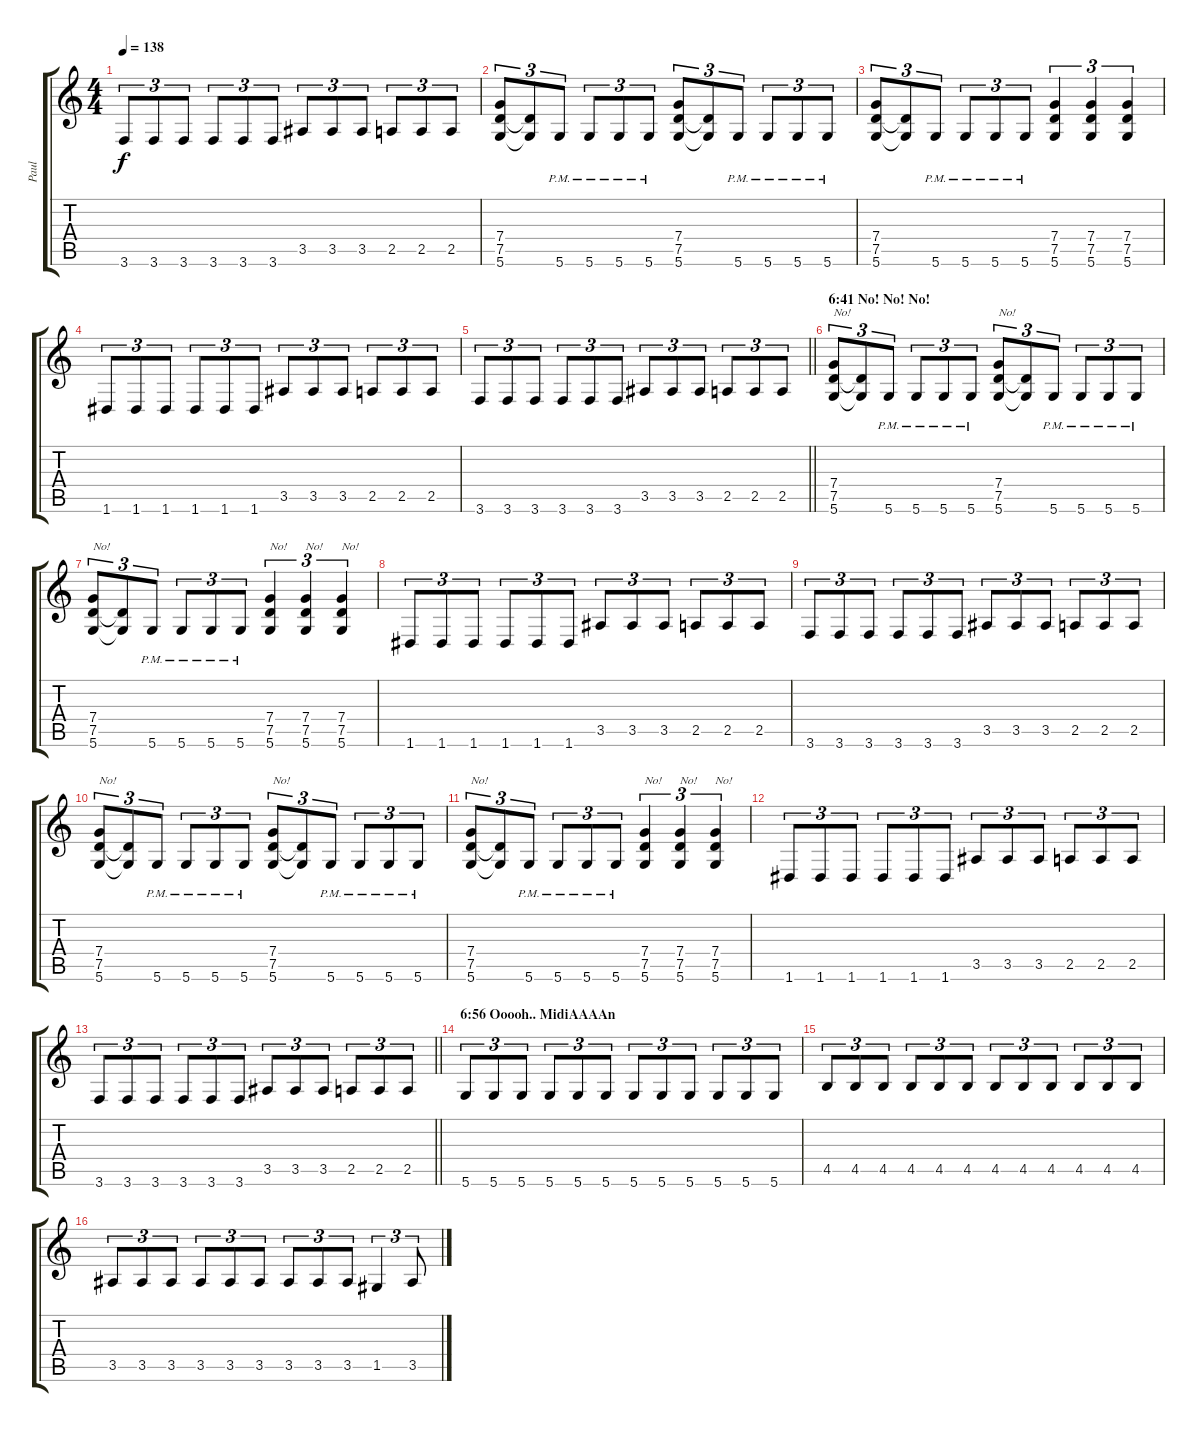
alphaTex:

\track ("Paul" "Paul") {instrument distortionguitar}
\staff {score tabs}
\tuning (D4 A3 F3 C3 G2 D2) {hide}
\ts (4 4)
\tempo 138
\clef g2
\ks c
3.6.8{tu (3 2) dy f} 3.6.8{tu (3 2)} 3.6.8{tu (3 2)} 3.6.8{tu (3 2)} 3.6.8{tu (3 2)} 3.6.8{tu (3 2)} 3.5.8{tu (3 2)} 3.5.8{tu (3 2)} 3.5.8{tu (3 2)} 2.5.8{tu (3 2)} 2.5.8{tu (3 2)} 2.5.8{tu (3 2)} |
(7.4 7.5 5.6).8{tu (3 2)} (7.5{t} 5.6{t}).8{tu (3 2)} 5.6{pm}.8{tu (3 2)} 5.6{pm}.8{tu (3 2)} 5.6{pm}.8{tu (3 2)} 5.6{pm}.8{tu (3 2)} (7.4 7.5 5.6).8{tu (3 2)} (7.5{t} 5.6{t}).8{tu (3 2)} 5.6{pm}.8{tu (3 2)} 5.6{pm}.8{tu (3 2)} 5.6{pm}.8{tu (3 2)} 5.6{pm}.8{tu (3 2)} |
(7.4 7.5 5.6).8{tu (3 2)} (7.5{t} 5.6{t}).8{tu (3 2)} 5.6{pm}.8{tu (3 2)} 5.6{pm}.8{tu (3 2)} 5.6{pm}.8{tu (3 2)} 5.6{pm}.8{tu (3 2)} (7.4 7.5 5.6).4{tu (3 2)} (7.4 7.5 5.6).4{tu (3 2)} (7.4 7.5 5.6).4{tu (3 2)} |
1.6.8{tu (3 2)} 1.6.8{tu (3 2)} 1.6.8{tu (3 2)} 1.6.8{tu (3 2)} 1.6.8{tu (3 2)} 1.6.8{tu (3 2)} 3.5.8{tu (3 2)} 3.5.8{tu (3 2)} 3.5.8{tu (3 2)} 2.5.8{tu (3 2)} 2.5.8{tu (3 2)} 2.5.8{tu (3 2)} |
\barLineRight lightlight
3.6.8{tu (3 2)} 3.6.8{tu (3 2)} 3.6.8{tu (3 2)} 3.6.8{tu (3 2)} 3.6.8{tu (3 2)} 3.6.8{tu (3 2)} 3.5.8{tu (3 2)} 3.5.8{tu (3 2)} 3.5.8{tu (3 2)} 2.5.8{tu (3 2)} 2.5.8{tu (3 2)} 2.5.8{tu (3 2)} |
\section ("" "6:41 No! No! No!")
(7.4 7.5 5.6).8{tu (3 2) txt "No!"} (7.5{t} 5.6{t}).8{tu (3 2)} 5.6{pm}.8{tu (3 2)} 5.6{pm}.8{tu (3 2)} 5.6{pm}.8{tu (3 2)} 5.6{pm}.8{tu (3 2)} (7.4 7.5 5.6).8{tu (3 2) txt "No!"} (7.5{t} 5.6{t}).8{tu (3 2)} 5.6{pm}.8{tu (3 2)} 5.6{pm}.8{tu (3 2)} 5.6{pm}.8{tu (3 2)} 5.6{pm}.8{tu (3 2)} |
(7.4 7.5 5.6).8{tu (3 2) txt "No!"} (7.5{t} 5.6{t}).8{tu (3 2)} 5.6{pm}.8{tu (3 2)} 5.6{pm}.8{tu (3 2)} 5.6{pm}.8{tu (3 2)} 5.6{pm}.8{tu (3 2)} (7.4 7.5 5.6).4{tu (3 2) txt "No!"} (7.4 7.5 5.6).4{tu (3 2) txt "No!"} (7.4 7.5 5.6).4{tu (3 2) txt "No!"} |
1.6.8{tu (3 2)} 1.6.8{tu (3 2)} 1.6.8{tu (3 2)} 1.6.8{tu (3 2)} 1.6.8{tu (3 2)} 1.6.8{tu (3 2)} 3.5.8{tu (3 2)} 3.5.8{tu (3 2)} 3.5.8{tu (3 2)} 2.5.8{tu (3 2)} 2.5.8{tu (3 2)} 2.5.8{tu (3 2)} |
3.6.8{tu (3 2)} 3.6.8{tu (3 2)} 3.6.8{tu (3 2)} 3.6.8{tu (3 2)} 3.6.8{tu (3 2)} 3.6.8{tu (3 2)} 3.5.8{tu (3 2)} 3.5.8{tu (3 2)} 3.5.8{tu (3 2)} 2.5.8{tu (3 2)} 2.5.8{tu (3 2)} 2.5.8{tu (3 2)} |
(7.4 7.5 5.6).8{tu (3 2) txt "No!"} (7.5{t} 5.6{t}).8{tu (3 2)} 5.6{pm}.8{tu (3 2)} 5.6{pm}.8{tu (3 2)} 5.6{pm}.8{tu (3 2)} 5.6{pm}.8{tu (3 2)} (7.4 7.5 5.6).8{tu (3 2) txt "No!"} (7.5{t} 5.6{t}).8{tu (3 2)} 5.6{pm}.8{tu (3 2)} 5.6{pm}.8{tu (3 2)} 5.6{pm}.8{tu (3 2)} 5.6{pm}.8{tu (3 2)} |
(7.4 7.5 5.6).8{tu (3 2) txt "No!"} (7.5{t} 5.6{t}).8{tu (3 2)} 5.6{pm}.8{tu (3 2)} 5.6{pm}.8{tu (3 2)} 5.6{pm}.8{tu (3 2)} 5.6{pm}.8{tu (3 2)} (7.4 7.5 5.6).4{tu (3 2) txt "No!"} (7.4 7.5 5.6).4{tu (3 2) txt "No!"} (7.4 7.5 5.6).4{tu (3 2) txt "No!"} |
1.6.8{tu (3 2)} 1.6.8{tu (3 2)} 1.6.8{tu (3 2)} 1.6.8{tu (3 2)} 1.6.8{tu (3 2)} 1.6.8{tu (3 2)} 3.5.8{tu (3 2)} 3.5.8{tu (3 2)} 3.5.8{tu (3 2)} 2.5.8{tu (3 2)} 2.5.8{tu (3 2)} 2.5.8{tu (3 2)} |
\barLineRight lightlight
3.6.8{tu (3 2)} 3.6.8{tu (3 2)} 3.6.8{tu (3 2)} 3.6.8{tu (3 2)} 3.6.8{tu (3 2)} 3.6.8{tu (3 2)} 3.5.8{tu (3 2)} 3.5.8{tu (3 2)} 3.5.8{tu (3 2)} 2.5.8{tu (3 2)} 2.5.8{tu (3 2)} 2.5.8{tu (3 2)} |
\section ("" "6:56 Ooooh.. MidiAAAAn")
5.6.8{tu (3 2)} 5.6.8{tu (3 2)} 5.6.8{tu (3 2)} 5.6.8{tu (3 2)} 5.6.8{tu (3 2)} 5.6.8{tu (3 2)} 5.6.8{tu (3 2)} 5.6.8{tu (3 2)} 5.6.8{tu (3 2)} 5.6.8{tu (3 2)} 5.6.8{tu (3 2)} 5.6.8{tu (3 2)} |
4.5.8{tu (3 2)} 4.5.8{tu (3 2)} 4.5.8{tu (3 2)} 4.5.8{tu (3 2)} 4.5.8{tu (3 2)} 4.5.8{tu (3 2)} 4.5.8{tu (3 2)} 4.5.8{tu (3 2)} 4.5.8{tu (3 2)} 4.5.8{tu (3 2)} 4.5.8{tu (3 2)} 4.5.8{tu (3 2)} |
3.5.8{tu (3 2)} 3.5.8{tu (3 2)} 3.5.8{tu (3 2)} 3.5.8{tu (3 2)} 3.5.8{tu (3 2)} 3.5.8{tu (3 2)} 3.5.8{tu (3 2)} 3.5.8{tu (3 2)} 3.5.8{tu (3 2)} 1.5.4{tu (3 2)} 3.5.8{tu (3 2)}
